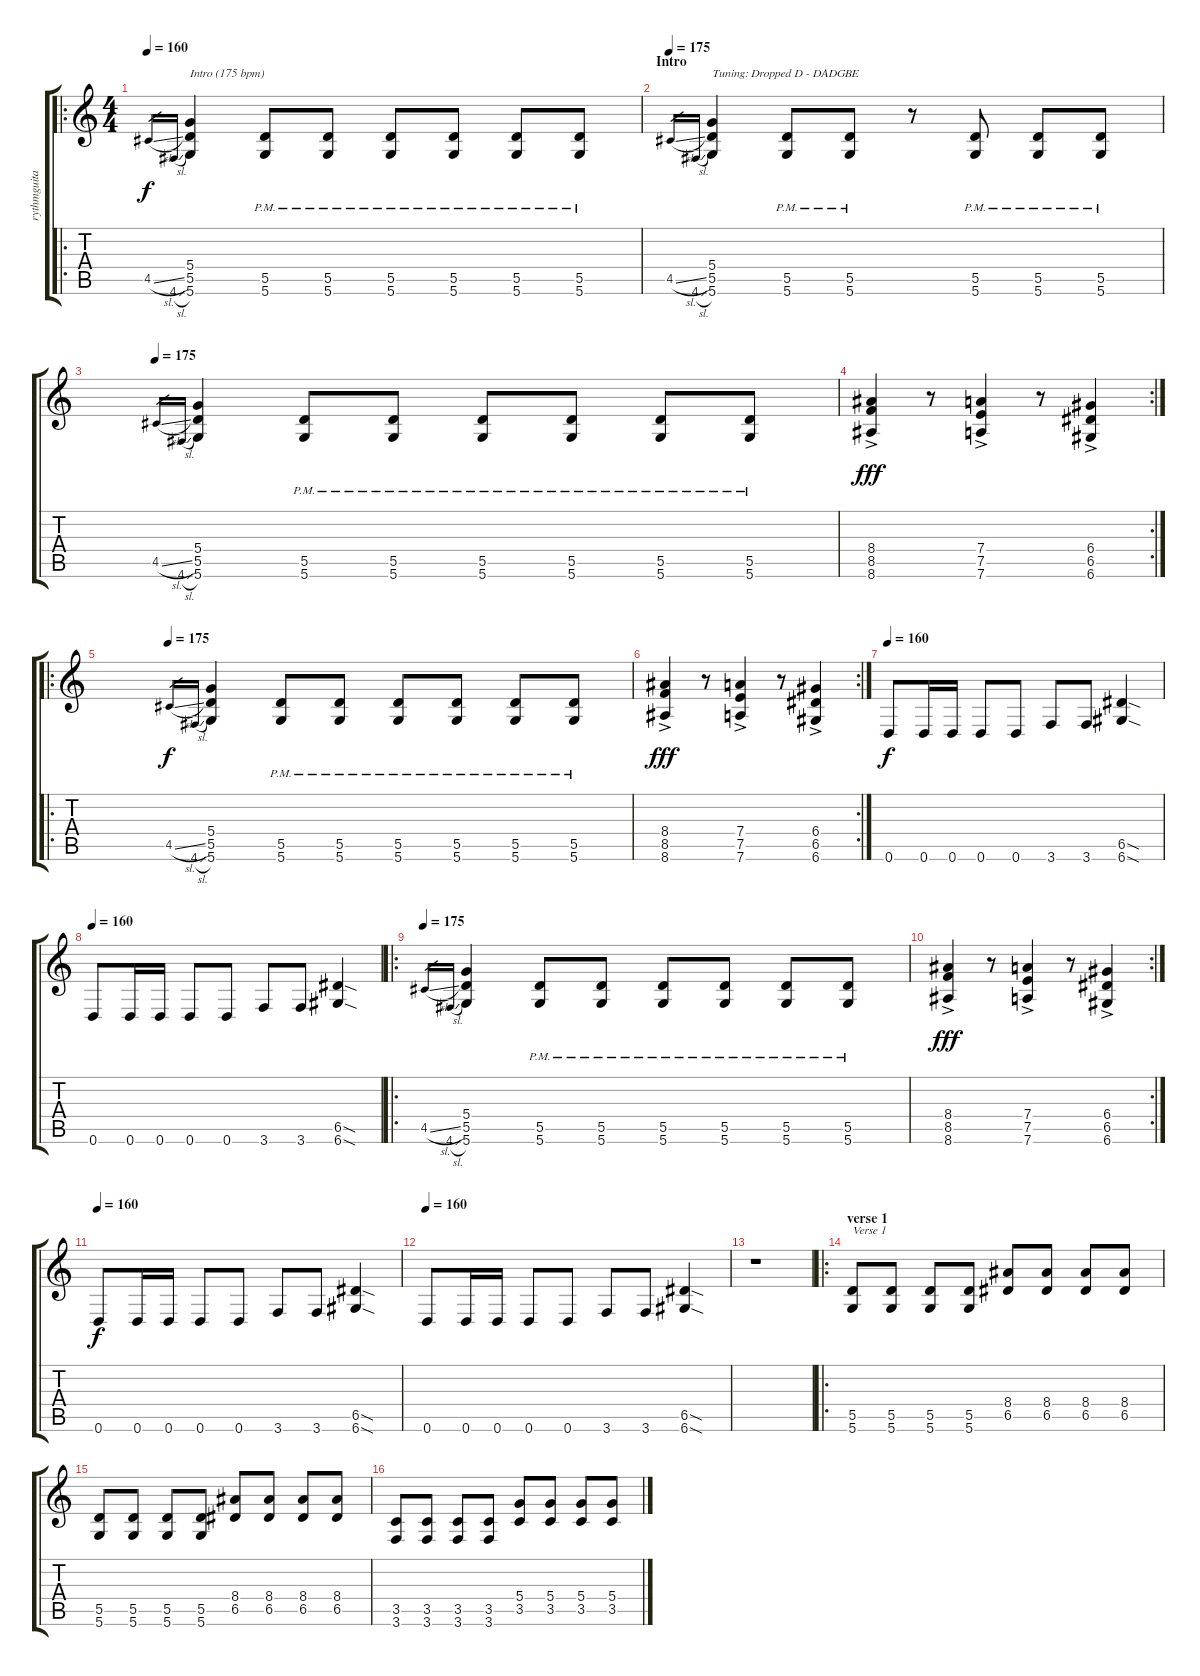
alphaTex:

\track ("rythmguitar" "rythmguita") {instrument overdrivenguitar}
\staff {score tabs}
\tuning (E4 B3 G3 D3 A2 D2) {hide}
\ro
\ts (4 4)
\tempo 160
\tempo 175
\tempo 160
\clef g2
\ks c
4.5{sl}.16{gr dy f instrument overdrivenguitar} 4.6{sl}.16{gr} (5.4 5.5 5.6).4{txt "Intro (175 bpm)"} (5.5{pm} 5.6{pm}).8 (5.5{pm} 5.6{pm}).8 (5.5{pm} 5.6{pm}).8 (5.5{pm} 5.6{pm}).8 (5.5{pm} 5.6{pm}).8 (5.5{pm} 5.6{pm}).8 |
\section ("" "Intro")
\tempo 175
4.5{sl}.16{gr} 4.6{sl}.16{gr} (5.4 5.5 5.6).4{txt "Tuning: Dropped D - DADGBE"} (5.5{pm} 5.6{pm}).8 (5.5{pm} 5.6{pm}).8 r.8 (5.5{pm} 5.6{pm}).8 (5.5{pm} 5.6{pm}).8 (5.5{pm} 5.6{pm}).8 |
\tempo 175
4.5{sl}.16{gr} 4.6{sl}.16{gr} (5.4 5.5 5.6).4 (5.5{pm} 5.6{pm}).8 (5.5{pm} 5.6{pm}).8 (5.5{pm} 5.6{pm}).8 (5.5{pm} 5.6{pm}).8 (5.5{pm} 5.6{pm}).8 (5.5{pm} 5.6{pm}).8 |
\rc 2
(8.4{ac} 8.5{ac} 8.6{ac}).4{dy fff} r.8 (7.4{ac} 7.5{ac} 7.6{ac}).4 r.8 (6.4{ac} 6.5{ac} 6.6{ac}).4 |
\ro
\tempo 175
4.5{sl}.16{gr dy f} 4.6{sl}.16{gr} (5.4 5.5 5.6).4 (5.5{pm} 5.6{pm}).8 (5.5{pm} 5.6{pm}).8 (5.5{pm} 5.6{pm}).8 (5.5{pm} 5.6{pm}).8 (5.5{pm} 5.6{pm}).8 (5.5{pm} 5.6{pm}).8 |
\rc 2
(8.4{ac} 8.5 8.6).4{dy fff} r.8 (7.4 7.5{ac} 7.6).4 r.8 (6.4{ac} 6.5{ac} 6.6).4 |
\tempo 160
0.6.8{dy f} 0.6.16 0.6.16 0.6.8 0.6.8 3.6.8 3.6.8 (6.5{sod} 6.6{sod}).4 |
\tempo 160
0.6.8 0.6.16 0.6.16 0.6.8 0.6.8 3.6.8 3.6.8 (6.5{sod} 6.6{sod}).4 |
\ro
\tempo 175
4.5{sl}.16{gr} 4.6{sl}.16{gr} (5.4 5.5 5.6).4 (5.5{pm} 5.6{pm}).8 (5.5{pm} 5.6{pm}).8 (5.5{pm} 5.6{pm}).8 (5.5{pm} 5.6{pm}).8 (5.5{pm} 5.6{pm}).8 (5.5{pm} 5.6{pm}).8 |
\rc 2
(8.4{ac} 8.5 8.6).4{dy fff} r.8 (7.4 7.5{ac} 7.6).4 r.8 (6.4{ac} 6.5{ac} 6.6).4 |
\tempo 160
0.6.8{dy f} 0.6.16 0.6.16 0.6.8 0.6.8 3.6.8 3.6.8 (6.5{sod} 6.6{sod}).4 |
\tempo 160
0.6.8 0.6.16 0.6.16 0.6.8 0.6.8 3.6.8 3.6.8 (6.5{sod} 6.6{sod}).4 |
r.1 |
\ro
\section ("" "verse 1")
(5.5 5.6).8{txt "Verse 1"} (5.5 5.6).8 (5.5 5.6).8 (5.5 5.6).8 (8.4 6.5).8 (8.4 6.5).8 (8.4 6.5).8 (8.4 6.5).8 |
\section ("" "")
(5.5 5.6).8 (5.5 5.6).8 (5.5 5.6).8 (5.5 5.6).8 (8.4 6.5).8 (8.4 6.5).8 (8.4 6.5).8 (8.4 6.5).8 |
(3.5 3.6).8 (3.5 3.6).8 (3.5 3.6).8 (3.5 3.6).8 (5.4 3.5).8 (5.4 3.5).8 (5.4 3.5).8 (5.4 3.5).8
